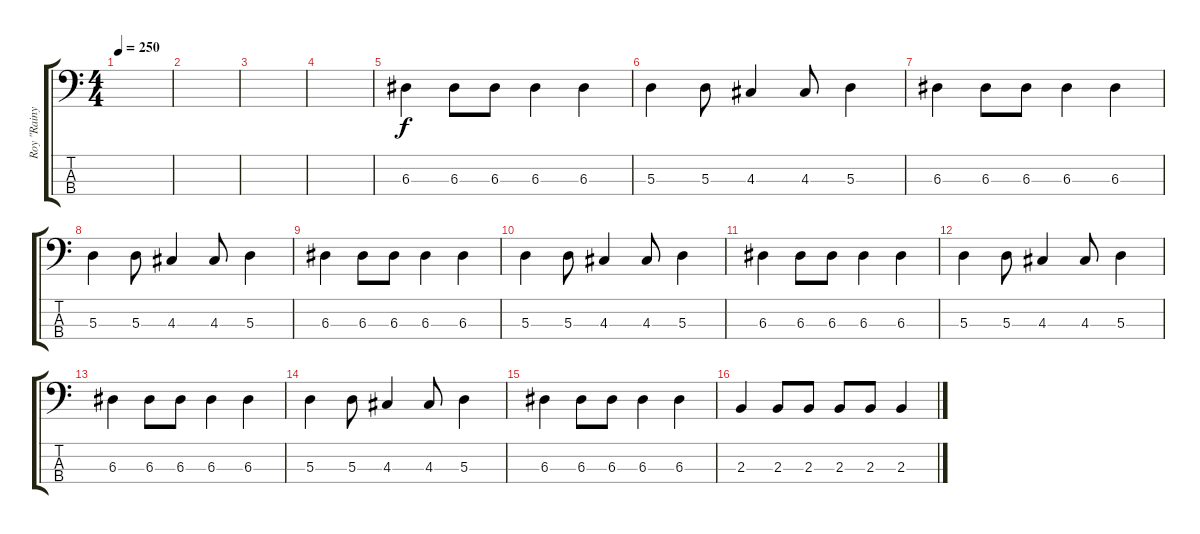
\track ("Roy \"Rainy\" Wainwright" "Roy \"Rainy") {instrument electricbasspick}
\staff {score tabs}
\tuning (G2 D2 A1 E1) {hide}
\ts (4 4)
\tempo 250
\clef f4
\ks c
|
|
|
|
6.3.4 6.3.8 6.3.8 6.3.4 6.3.4 |
5.3.4 5.3.8 4.3.4 4.3.8 5.3.4 |
6.3.4 6.3.8 6.3.8 6.3.4 6.3.4 |
5.3.4 5.3.8 4.3.4 4.3.8 5.3.4 |
6.3.4 6.3.8 6.3.8 6.3.4 6.3.4 |
5.3.4 5.3.8 4.3.4 4.3.8 5.3.4 |
6.3.4 6.3.8 6.3.8 6.3.4 6.3.4 |
5.3.4 5.3.8 4.3.4 4.3.8 5.3.4 |
6.3.4 6.3.8 6.3.8 6.3.4 6.3.4 |
5.3.4 5.3.8 4.3.4 4.3.8 5.3.4 |
6.3.4 6.3.8 6.3.8 6.3.4 6.3.4 |
2.3.4 2.3.8 2.3.8 2.3.8 2.3.8 2.3.4
